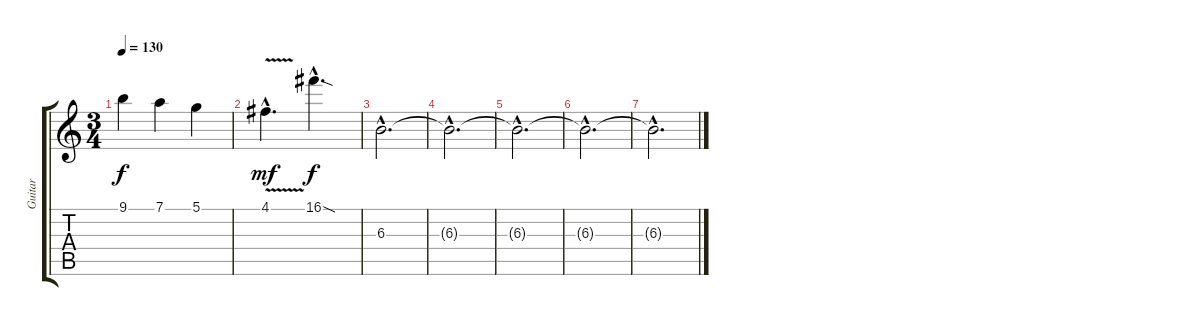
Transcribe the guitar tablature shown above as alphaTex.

\track ("Guitar" "Guitar") {instrument distortionguitar}
\staff {score tabs}
\tuning (D4 A3 F3 C3 G2 D2) {hide}
\ts (3 4)
\tempo 130
\clef g2
\ks c
9.1.4{dy f} 7.1.4 5.1.4 |
4.1{v hac}.4{d dy mf} 16.1{sod hac}.4{d dy f} |
6.3{hac}.2{d} |
6.3{hac t}.2{d} |
6.3{hac t}.2{d volume 10} |
6.3{hac t}.2{d volume 5} |
6.3{hac t}.2{d volume 0}
